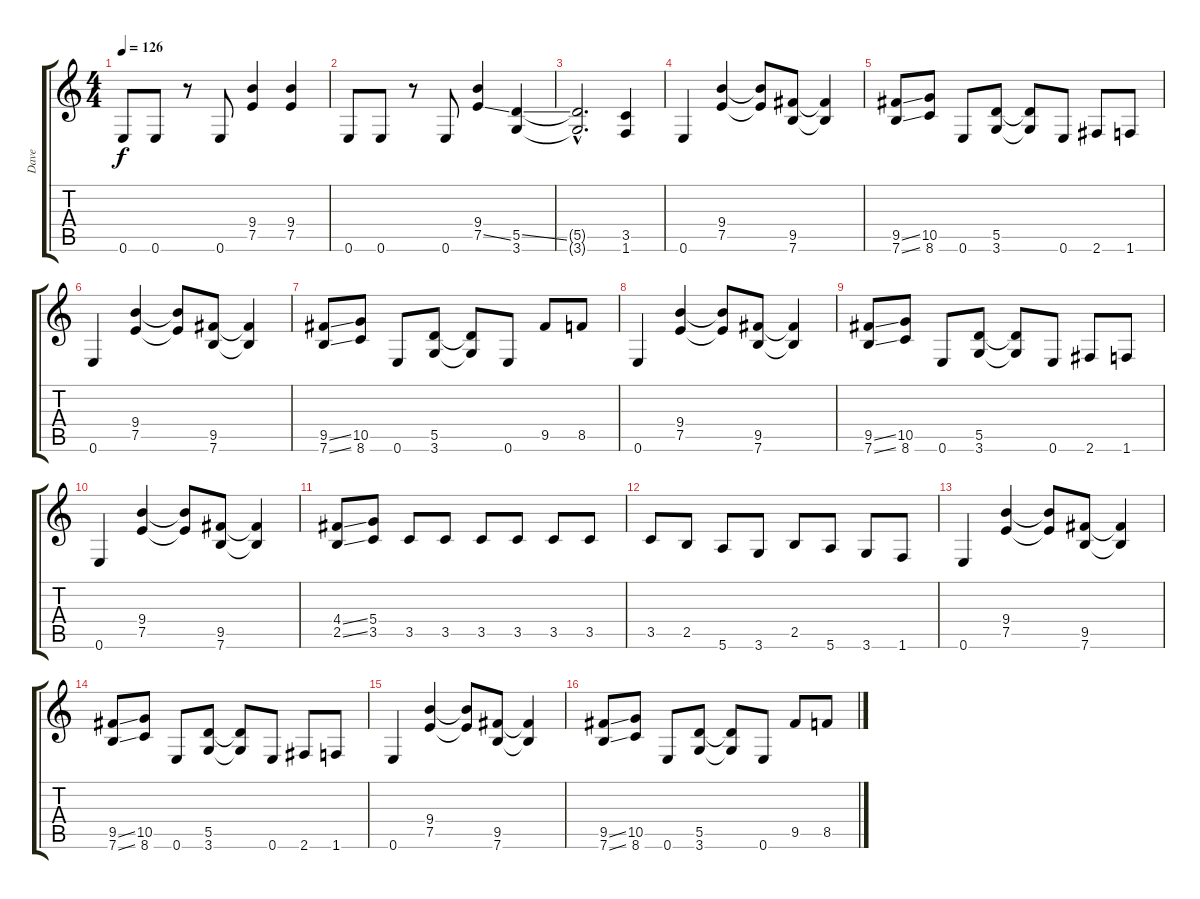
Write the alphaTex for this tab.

\track ("Dave" "Dave") {instrument distortionguitar}
\staff {score tabs}
\tuning (E4 B3 G3 D3 A2 E2) {hide}
\ts (4 4)
\tempo 126
\clef g2
\ks c
0.6.8{dy f} 0.6.8 r.8 0.6.8 (9.4 7.5).4 (9.4 7.5).4 |
0.6.8 0.6.8 r.8 0.6.8 (9.4 7.5{ss}).4 (5.5{ss} 3.6).4 |
(5.5{hac t} 3.6{hac t}).2{d} (3.5 1.6).4 |
0.6.4 (9.4 7.5).4 (9.4{t} 7.5{t}).8 (9.5 7.6).8 (9.5{t} 7.6{t}).4 |
(9.5{ss} 7.6{ss}).8 (10.5 8.6).8 0.6.8 (5.5 3.6).8 (5.5{t} 3.6{t}).8 0.6.8 2.6.8 1.6.8 |
0.6.4 (9.4 7.5).4 (9.4{t} 7.5{t}).8 (9.5 7.6).8 (9.5{t} 7.6{t}).4 |
(9.5{ss} 7.6{ss}).8 (10.5 8.6).8 0.6.8 (5.5 3.6).8 (5.5{t} 3.6{t}).8 0.6.8 9.5.8 8.5.8 |
0.6.4 (9.4 7.5).4 (9.4{t} 7.5{t}).8 (9.5 7.6).8 (9.5{t} 7.6{t}).4 |
(9.5{ss} 7.6{ss}).8 (10.5 8.6).8 0.6.8 (5.5 3.6).8 (5.5{t} 3.6{t}).8 0.6.8 2.6.8 1.6.8 |
0.6.4 (9.4 7.5).4 (9.4{t} 7.5{t}).8 (9.5 7.6).8 (9.5{t} 7.6{t}).4 |
(4.4{ss} 2.5{ss}).8 (5.4 3.5).8 3.5.8 3.5.8 3.5.8 3.5.8 3.5.8 3.5.8 |
3.5.8 2.5.8 5.6.8 3.6.8 2.5.8 5.6.8 3.6.8 1.6.8 |
0.6.4 (9.4 7.5).4 (9.4{t} 7.5{t}).8 (9.5 7.6).8 (9.5{t} 7.6{t}).4 |
(9.5{ss} 7.6{ss}).8 (10.5 8.6).8 0.6.8 (5.5 3.6).8 (5.5{t} 3.6{t}).8 0.6.8 2.6.8 1.6.8 |
0.6.4 (9.4 7.5).4 (9.4{t} 7.5{t}).8 (9.5 7.6).8 (9.5{t} 7.6{t}).4 |
(9.5{ss} 7.6{ss}).8 (10.5 8.6).8 0.6.8 (5.5 3.6).8 (5.5{t} 3.6{t}).8 0.6.8 9.5.8 8.5.8
